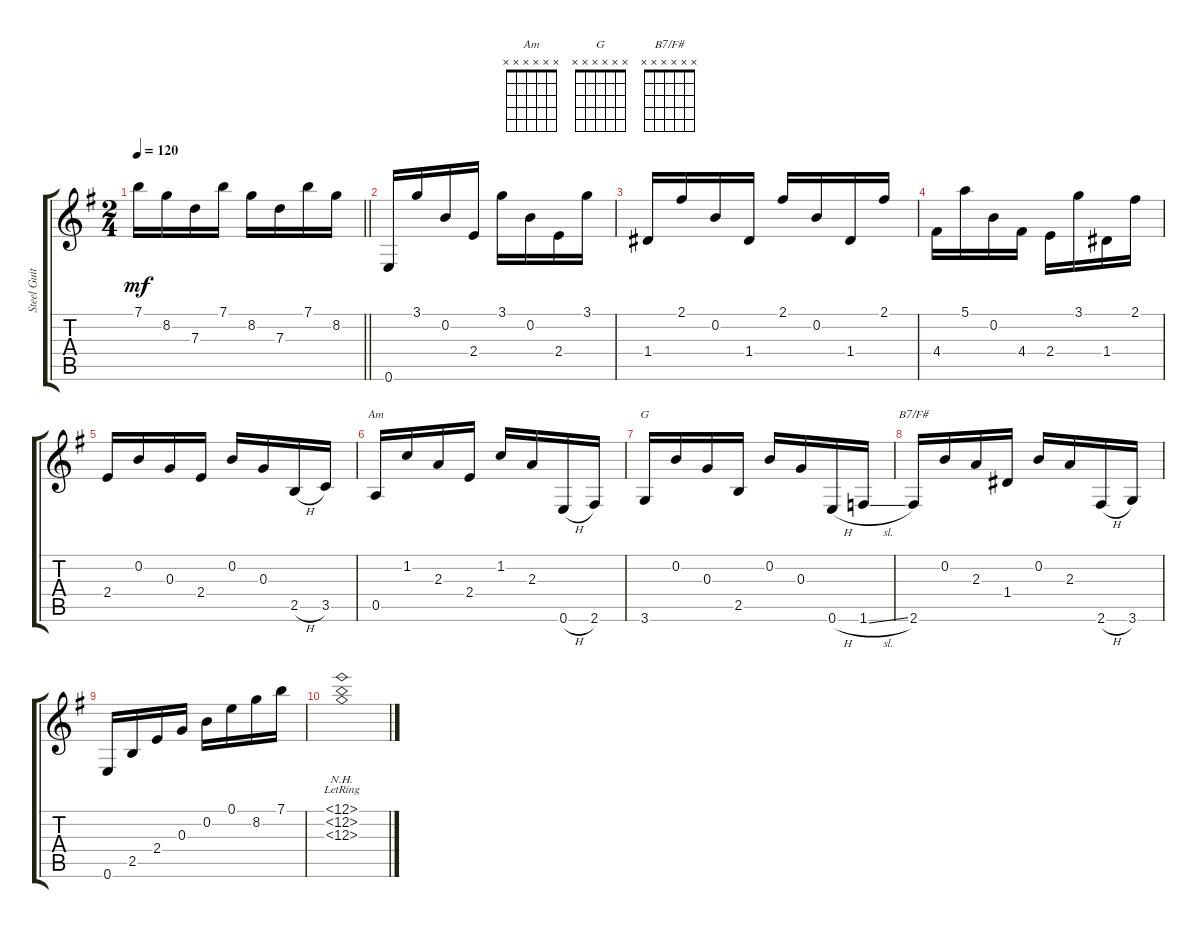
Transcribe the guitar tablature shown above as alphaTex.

\track ("Steel Guitar" "Steel Guit") {instrument acousticguitarsteel}
\staff {score tabs}
\tuning (E4 B3 G3 D3 A2 E2) {hide}
\chord ("Am" x x x x x x)
\chord ("G" x x x x x x)
\chord ("B7/F#" x x x x x x)
\ts (2 4)
\tempo 120
\clef g2
\barLineRight lightlight
\ks eminor
7.1.16{dy mf} 8.2.16 7.3.16 7.1.16 8.2.16 7.3.16 7.1.16 8.2.16 |
0.6.16 3.1.16 0.2.16 2.4.16 3.1.16 0.2.16 2.4.16 3.1.16 |
1.4.16 2.1.16 0.2.16 1.4.16 2.1.16 0.2.16 1.4.16 2.1.16 |
4.4.16 5.1.16 0.2.16 4.4.16 2.4.16 3.1.16 1.4.16 2.1.16 |
2.4.16 0.2.16 0.3.16 2.4.16 0.2.16 0.3.16 2.5{h}.16 3.5.16 |
0.5.16{ch "Am"} 1.2.16 2.3.16 2.4.16 1.2.16 2.3.16 0.6{h}.16 2.6.16 |
3.6.16{ch "G"} 0.2.16 0.3.16 2.5.16 0.2.16 0.3.16 0.6{h}.16 1.6{sl}.16 |
2.6.16{ch "B7/F#"} 0.2.16 2.3.16 1.4.16 0.2.16 2.3.16 2.6{h}.16 3.6.16 |
0.6.16 2.5.16 2.4.16 0.3.16 0.2.16 0.1.16 8.2.16 7.1.16 |
(12.1{nh lr} 12.2{nh lr} 12.3{nh lr}).1
